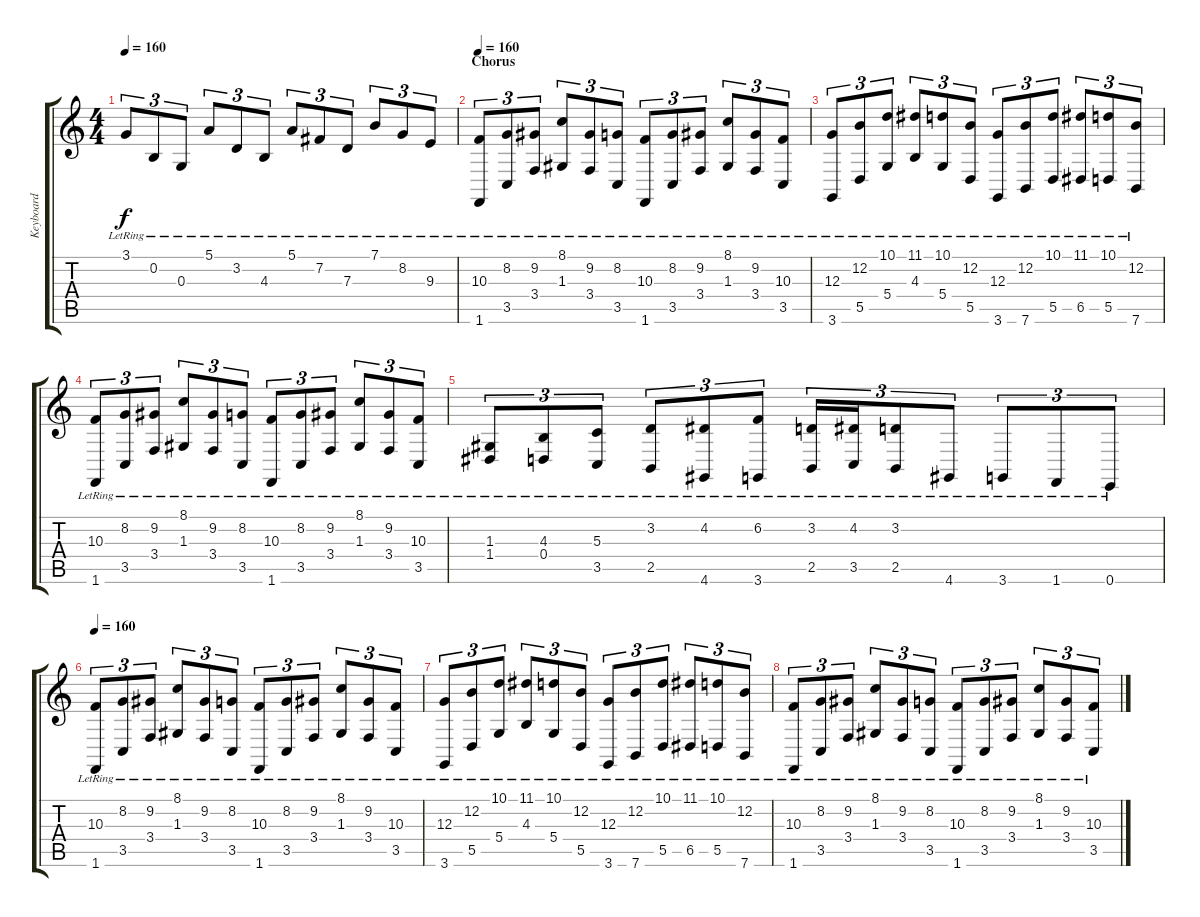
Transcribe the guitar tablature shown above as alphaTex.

\track ("Keyboard" "Keyboard") {instrument harpsichord}
\staff {score tabs}
\tuning (E4 B3 G3 D3 A2 E2) {hide}
\ts (4 4)
\tempo 160
\clef g2
\ks c
3.1{lr}.8{tu (3 2) dy f} 0.2{lr}.8{tu (3 2)} 0.3{lr}.8{tu (3 2)} 5.1{lr}.8{tu (3 2)} 3.2{lr}.8{tu (3 2)} 4.3{lr}.8{tu (3 2)} 5.1{lr}.8{tu (3 2)} 7.2{lr}.8{tu (3 2)} 7.3{lr}.8{tu (3 2)} 7.1{lr}.8{tu (3 2)} 8.2{lr}.8{tu (3 2)} 9.3{lr}.8{tu (3 2)} |
\section ("" "Chorus")
\tempo 160
(10.3{lr} 1.6{lr}).8{tu (3 2)} (8.2{lr} 3.5{lr}).8{tu (3 2)} (9.2{lr} 3.4{lr}).8{tu (3 2)} (8.1{lr} 1.3{lr}).8{tu (3 2)} (9.2{lr} 3.4{lr}).8{tu (3 2)} (8.2{lr} 3.5{lr}).8{tu (3 2)} (10.3{lr} 1.6{lr}).8{tu (3 2)} (8.2{lr} 3.5{lr}).8{tu (3 2)} (9.2{lr} 3.4{lr}).8{tu (3 2)} (8.1{lr} 1.3{lr}).8{tu (3 2)} (9.2{lr} 3.4{lr}).8{tu (3 2)} (10.3{lr} 3.5{lr}).8{tu (3 2)} |
(12.3{lr} 3.6{lr}).8{tu (3 2)} (12.2{lr} 5.5{lr}).8{tu (3 2)} (10.1{lr} 5.4{lr}).8{tu (3 2)} (11.1{lr} 4.3{lr}).8{tu (3 2)} (10.1{lr} 5.4{lr}).8{tu (3 2)} (12.2{lr} 5.5{lr}).8{tu (3 2)} (12.3{lr} 3.6{lr}).8{tu (3 2)} (12.2{lr} 7.6{lr}).8{tu (3 2)} (10.1{lr} 5.5{lr}).8{tu (3 2)} (11.1{lr} 6.5{lr}).8{tu (3 2)} (10.1{lr} 5.5{lr}).8{tu (3 2)} (12.2{lr} 7.6{lr}).8{tu (3 2)} |
(10.3{lr} 1.6{lr}).8{tu (3 2)} (8.2{lr} 3.5{lr}).8{tu (3 2)} (9.2{lr} 3.4{lr}).8{tu (3 2)} (8.1{lr} 1.3{lr}).8{tu (3 2)} (9.2{lr} 3.4{lr}).8{tu (3 2)} (8.2{lr} 3.5{lr}).8{tu (3 2)} (10.3{lr} 1.6{lr}).8{tu (3 2)} (8.2{lr} 3.5{lr}).8{tu (3 2)} (9.2{lr} 3.4{lr}).8{tu (3 2)} (8.1{lr} 1.3{lr}).8{tu (3 2)} (9.2{lr} 3.4{lr}).8{tu (3 2)} (10.3{lr} 3.5{lr}).8{tu (3 2)} |
(1.3{lr} 1.4{lr}).8{tu (3 2)} (4.3{lr} 0.4{lr}).8{tu (3 2)} (5.3{lr} 3.5{lr}).8{tu (3 2)} (3.2{lr} 2.5{lr}).8{tu (3 2)} (4.2{lr} 4.6{lr}).8{tu (3 2)} (6.2{lr} 3.6{lr}).8{tu (3 2)} (3.2{lr} 2.5{lr}).16{tu (3 2)} (4.2{lr} 3.5{lr}).16{tu (3 2)} (3.2{lr} 2.5{lr}).8{tu (3 2)} 4.6{lr}.8{tu (3 2)} 3.6{lr}.8{tu (3 2)} 1.6{lr}.8{tu (3 2)} 0.6{lr}.8{tu (3 2)} |
\tempo 160
(10.3{lr} 1.6{lr}).8{tu (3 2)} (8.2{lr} 3.5{lr}).8{tu (3 2)} (9.2{lr} 3.4{lr}).8{tu (3 2)} (8.1{lr} 1.3{lr}).8{tu (3 2)} (9.2{lr} 3.4{lr}).8{tu (3 2)} (8.2{lr} 3.5{lr}).8{tu (3 2)} (10.3{lr} 1.6{lr}).8{tu (3 2)} (8.2{lr} 3.5{lr}).8{tu (3 2)} (9.2{lr} 3.4{lr}).8{tu (3 2)} (8.1{lr} 1.3{lr}).8{tu (3 2)} (9.2{lr} 3.4{lr}).8{tu (3 2)} (10.3{lr} 3.5{lr}).8{tu (3 2)} |
(12.3{lr} 3.6{lr}).8{tu (3 2)} (12.2{lr} 5.5{lr}).8{tu (3 2)} (10.1{lr} 5.4{lr}).8{tu (3 2)} (11.1{lr} 4.3{lr}).8{tu (3 2)} (10.1{lr} 5.4{lr}).8{tu (3 2)} (12.2{lr} 5.5{lr}).8{tu (3 2)} (12.3{lr} 3.6{lr}).8{tu (3 2)} (12.2{lr} 7.6{lr}).8{tu (3 2)} (10.1{lr} 5.5{lr}).8{tu (3 2)} (11.1{lr} 6.5{lr}).8{tu (3 2)} (10.1{lr} 5.5{lr}).8{tu (3 2)} (12.2{lr} 7.6{lr}).8{tu (3 2)} |
(10.3{lr} 1.6{lr}).8{tu (3 2)} (8.2{lr} 3.5{lr}).8{tu (3 2)} (9.2{lr} 3.4{lr}).8{tu (3 2)} (8.1{lr} 1.3{lr}).8{tu (3 2)} (9.2{lr} 3.4{lr}).8{tu (3 2)} (8.2{lr} 3.5{lr}).8{tu (3 2)} (10.3{lr} 1.6{lr}).8{tu (3 2)} (8.2{lr} 3.5{lr}).8{tu (3 2)} (9.2{lr} 3.4{lr}).8{tu (3 2)} (8.1{lr} 1.3{lr}).8{tu (3 2)} (9.2{lr} 3.4{lr}).8{tu (3 2)} (10.3{lr} 3.5{lr}).8{tu (3 2)}
